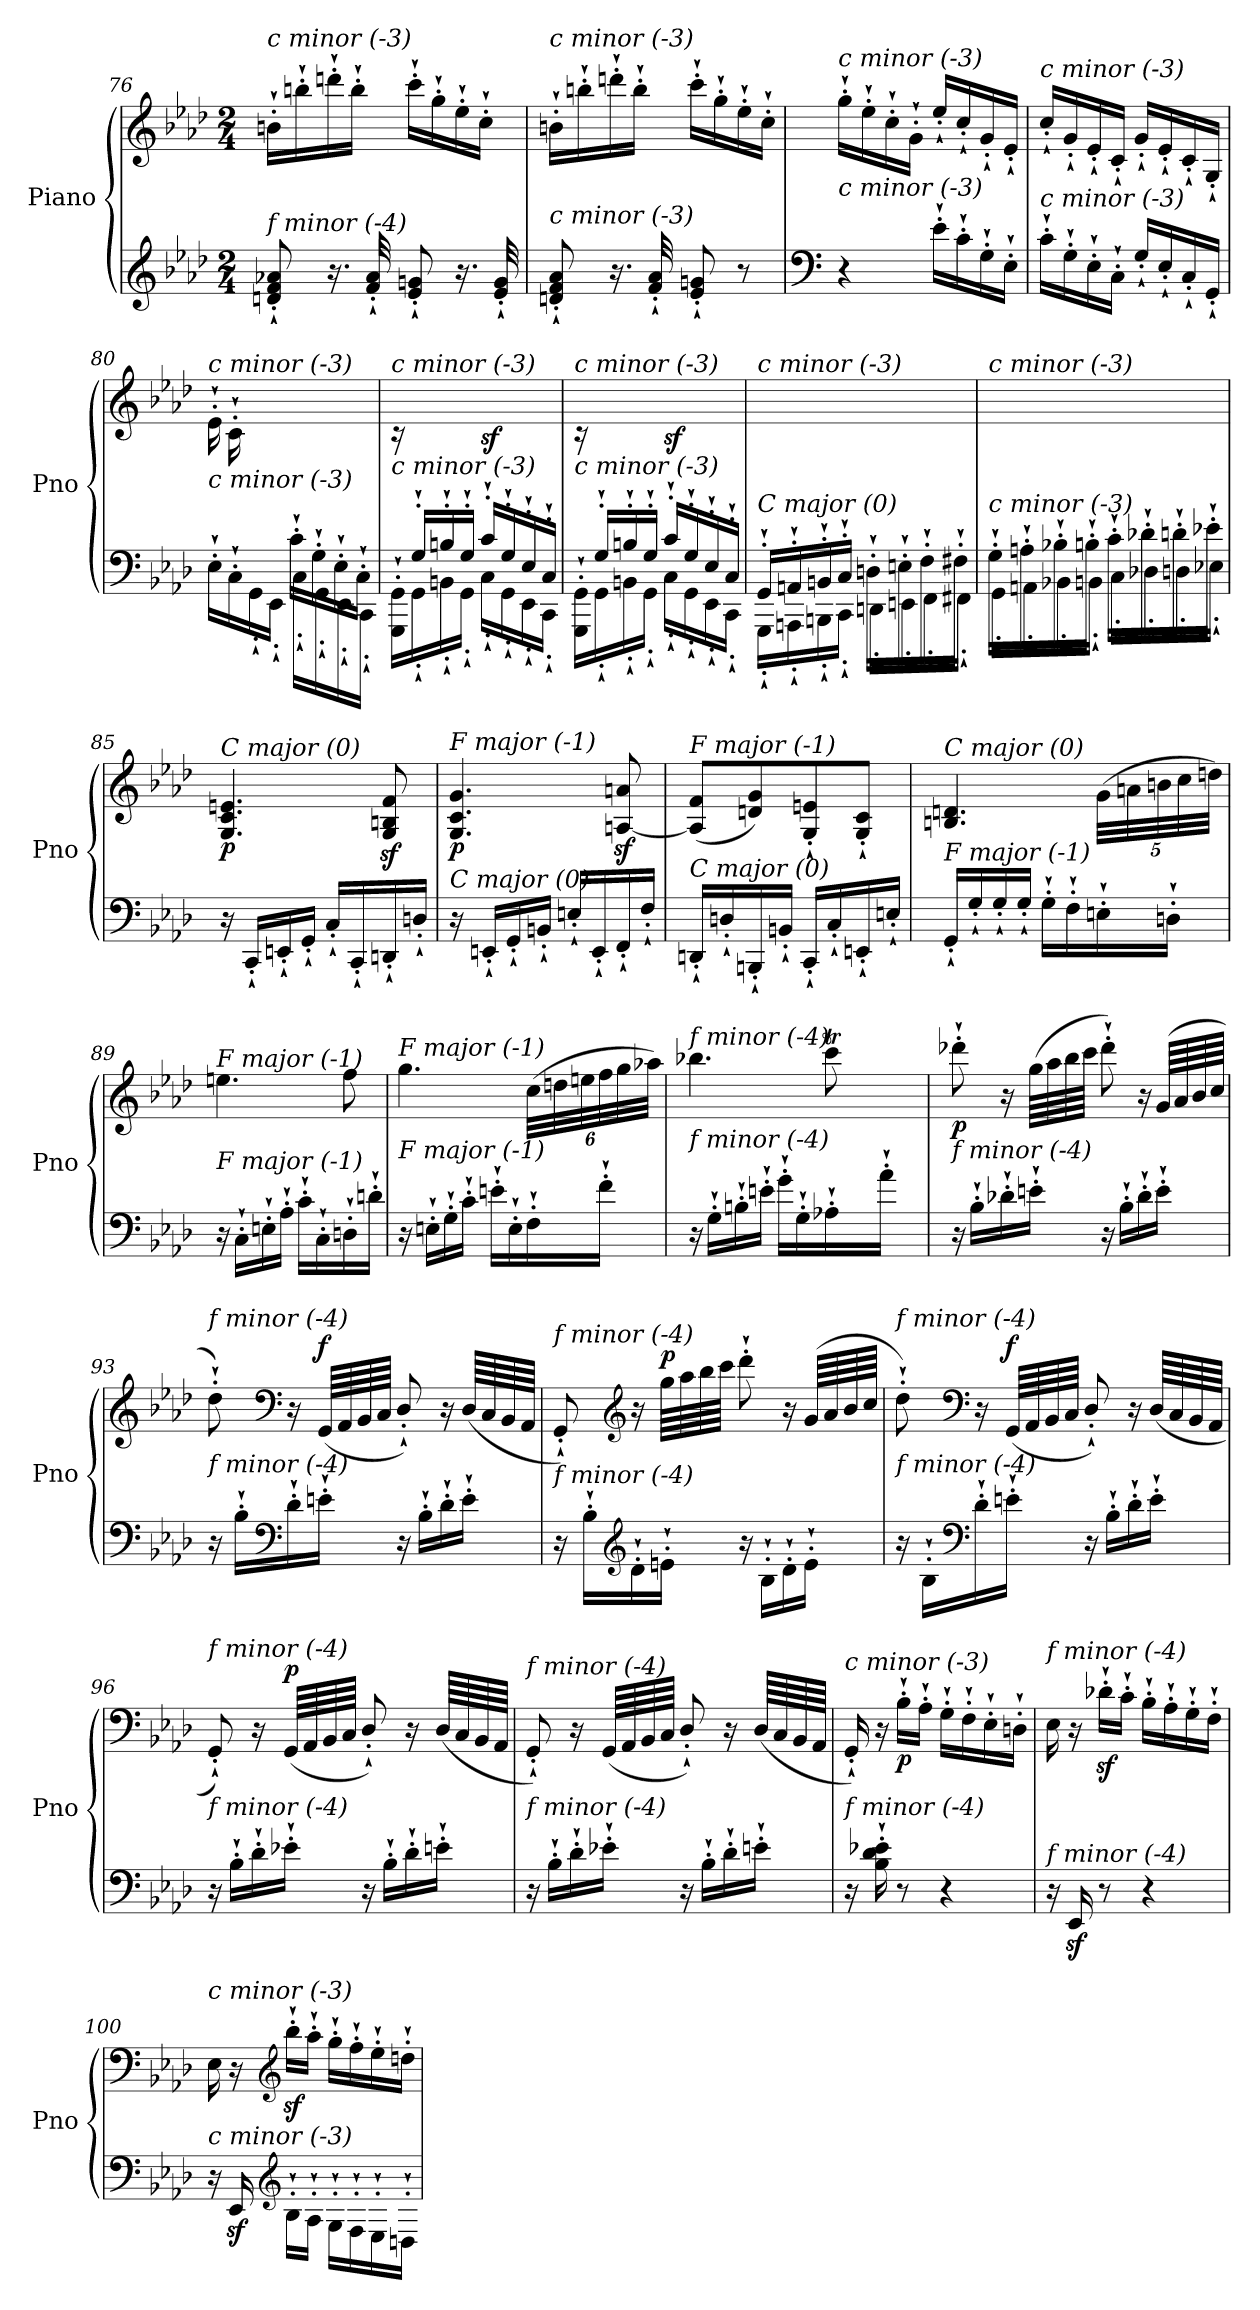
**kern	**kern	**dynam
*part1	*part1	*part1
*staff2	*staff1	*staff1/2
*I"Piano	*	*
*I'Pno	*	*
!!LO:LB:g=z
*clefG2	*clefG2	*
*k[b-e-a-d-]	*k[b-e-a-d-]	*
*M2/4	*M2/4	*
=76	=76	=76
!	!LO:TX:i:t=c minor (-3)	!
!LO:TX:i:t=f minor (-4)	!	!
8dn/`' 8f/`' 8a-X/`'	16bn`'\LL	.
.	16bbn`'\	.
16.r	16dddn`'\	.
.	16bb`'\JJ	.
32f/`' 32a-/`'	.	.
8e-/`' 8gn/`'	16ccc`'\LL	.
.	16gg`'\	.
16.r	16ee-`'\	.
.	16cc`'\JJ	.
32e-/`' 32g/`'	.	.
=77	=77	=77
!	!LO:TX:i:t=c minor (-3)	!
!LO:TX:i:t=c minor (-3)	!	!
8dn/`' 8f/`' 8a-/`'	16bn`'\LL	.
.	16bbn`'\	.
16.r	16dddn`'\	.
.	16bb`'\JJ	.
32f/`' 32a-/`'	.	.
8e-/`' 8gn/`'	16ccc`'\LL	.
.	16gg`'\	.
8r	16ee-`'\	.
.	16cc`'\JJ	.
=78	=78	=78
*clefF4	*	*
!	!LO:TX:i:t=c minor (-3)	!
!LO:TX:i:t=c minor (-3)	!	!
4r	16gg`'\LL	.
.	16ee-`'\	.
.	16cc`'\	.
.	16g`'\JJ	.
16e-`'\LL	16ee-`'/LL	.
16c`'\	16cc`'/	.
16G`'\	16g`'/	.
16E-`'\JJ	16e-`'/JJ	.
=79	=79	=79
!	!LO:TX:i:t=c minor (-3)	!
!LO:TX:i:t=c minor (-3)	!	!
16c`'\LL	16cc`'/LL	.
16G`'\	16g`'/	.
16E-`'\	16e-`'/	.
16C`'\JJ	16c`'/JJ	.
16G`'/LL	16g`'/LL	.
16E-`'/	16e-`'/	.
16C`'/	16c`'/	.
16GG`'/JJ	16G`'/JJ	.
!!LO:LB:g=z
=80	=80	=80
*^	*	*
!	!	!LO:TX:i:t=c minor (-3)	!
!LO:TX:i:t=c minor (-3)	!	!	!
8ryy	16E-`'\LL	16e-`'\LL	.
.	16C`'\	16c`'\	.
16G`'/	16GG`'\	4.ryy	.
16E-`'/JJ	16EE-`'\JJ	.	.
16c`'\LL	16C`'\LL	.	.
16G`'\	16GG`'\	.	.
16E-`'\	16EE-`'\	.	.
16C`'\JJ	16CC`'\JJ	.	.
!!LO:LB:g=z
=81	=81	=81	=81
!	!	!LO:TX:i:t=c minor (-3)	!
!LO:TX:i:t=c minor (-3)	!	!	!
16ryy	16GGG\`' 16GG\`'LL	16rc	.
16G`'/LL	16GG`'\	8.ryy	.
16Bn`'/	16BBn`'\	.	.
16G`'/JJ	16GG`'\JJ	.	.
!	!	!	!LO:DY:b
16c`'/LL	16C`'\LL	4ryy	sf
16G`'/	16GG`'\	.	.
16E-`'/	16EE-`'\	.	.
16C`'/JJ	16CC`'\JJ	.	.
=82	=82	=82	=82
!	!	!LO:TX:i:t=c minor (-3)	!
!LO:TX:i:t=c minor (-3)	!	!	!
16ryy	16GGG\`' 16GG\`'LL	16rc	.
16G`'/LL	16GG`'\	8.ryy	.
16Bn`'/	16BBn`'\	.	.
16G`'/JJ	16GG`'\JJ	.	.
!	!	!	!LO:DY:b
16c`'/LL	16C`'\LL	4ryy	sf
16G`'/	16GG`'\	.	.
16E-`'/	16EE-`'\	.	.
16C`'/JJ	16CC`'\JJ	.	.
=83	=83	=83	=83
!	!	!LO:TX:i:t=c minor (-3)	!
!LO:TX:i:t=C major (0)	!	!	!
!	!	!	!LO:DY:b
16GG`'/LL	16GGG`'\LL	2ryy	other-dynamics
16AAn`'/	16AAAn`'\	.	.
16BBn`'/	16BBBn`'\	.	.
16C`'/JJ	16CC`'\JJ	.	.
16Dn`'\LL	16DDn`'\LL	.	.
16En`'\	16EEn`'\	.	.
16F`'\	16FF`'\	.	.
16F#X`'\JJ	16FF#X`'\JJ	.	.
=84	=84	=84	=84
!	!	!LO:TX:i:t=c minor (-3)	!
!LO:TX:i:t=c minor (-3)	!	!	!
16G`'\LL	16GG`'\LL	2ryy	.
16An`'\	16AAn`'\	.	.
16B-X`'\	16BB-X`'\	.	.
16Bn`'\JJ	16BBn`'\JJ	.	.
16c`'\LL	16C`'\LL	.	.
16d-X`'i\	16D-X`'i\	.	.
16dn`'\	16Dn`'\	.	.
16e-X`'i\JJ	16E-X`'i\JJ	.	.
!!LO:PB:g=z
=85	=85	=85	=85
!	!	!LO:TX:i:t=C major (0)	!
!LO:TX:i:t=C major (0)	!	!	!
!	!	!	!LO:DY:b
*v	*v	*	*
16r	4.G/ 4.c/ 4.en/	p
16CC`'/LL	.	.
16EEn`'/	.	.
16GG`'/JJ	.	.
16C`'/LL	.	.
16CC`'/	.	.
16DDn`'/	8G/z> 8Bn/z> 8f/z>	.
16Dn`'/JJ	.	.
=86	=86	=86
!	!LO:TX:i:t=F major (-1)	!
!LO:TX:i:t=C major (0)	!	!
!	!	!LO:DY:b
16r	4.G/ 4.c/ 4.g/	p
16EEn`'/LL	.	.
16GG`'/	.	.
16BBn`'/JJ	.	.
16En`'/LL	.	.
16EE`'/	.	.
16FF`'/	[8An/z> 8an/z>	.
16F`'/JJ	.	.
=87	=87	=87
!	!LO:TX:i:t=F major (-1)	!
!LO:TX:i:t=C major (0)	!	!
16DDn`'/LL	(8A/] 8f/L	.
16Dn`'/	.	.
16BBBn`'/	8dn/ 8g/)	.
16BBn`'/JJ	.	.
16CC`'/LL	8G/`' 8en/`'	.
16C`'/	.	.
16EEn`'/	8G/`' 8c/`'J	.
16En`'/JJ	.	.
=88	=88	=88
!	!LO:TX:i:t=C major (0)	!
!LO:TX:i:t=F major (-1)	!	!
16GG`'/LL	4.Bn/ 4.dn/	.
16G`'/	.	.
16G`'/	.	.
16G`'/JJ	.	.
16G`'\LL	.	.
16F`'\	.	.
*	*Xbrackettup	*
16En`'\	(40g\LLL	.
.	40an\	.
.	40bn\	.
16Dn`'\JJ	.	.
.	40cc\	.
.	40ddn\JJJ)	.
!!LO:LB:g=z
=89	=89	=89
!	!LO:TX:i:t=F major (-1)	!
!LO:TX:i:t=F major (-1)	!	!
!	!	!LO:DY:b
16r	4.een\	other-dynamics
16C`'\LL	.	.
16En`'\	.	.
16A-`'\JJ	.	.
16c`'\LL	.	.
16C`'\	.	.
16Dn`'\	8ff\	.
16dn`'\JJ	.	.
=90	=90	=90
!	!LO:TX:i:t=F major (-1)	!
!LO:TX:i:t=F major (-1)	!	!
!	!	!LO:DY:b=2
16r	4.gg\	other-dynamics
16En`'\LL	.	.
16G`'\	.	.
16c`'\JJ	.	.
16en`'\LL	.	.
16E`'\	.	.
16F`'\	(48cc\LLL	.
.	48ddn\	.
.	48een\	.
16f`'\JJ	48ff\	.
.	48gg\	.
.	48aa-X\JJJ)	.
=91	=91	=91
*^	*^	*
!	!	!LO:TX:i:t=f minor (-4)	!	!
!LO:TX:i:t=f minor (-4)	!	!	!	!
4.ryy	16r	4.bb-X\	4.ryy	.
.	16G`'\LL	.	.	.
.	16Bn`'\	.	.	.
.	16en`'\JJ	.	.	.
.	16g`'\LL	.	.	.
.	16G`'\	.	.	.
*	*	*	*Xtuplet	*
8ryy	16A-X`'\	8ccct\	40ryy	.
.	.	.	40ddd-Xyy	.
.	.	.	40cccyy	.
.	16a-`'\JJ	.	.	.
.	.	.	40bb-yy	.
.	.	.	40cccyy	.
*v	*v	*	*	*
!!LO:LB:g=z
=92	=92	=92	=92
!	!LO:TX:i:t=f minor (-4)	!	!
!LO:TX:i:t=f minor (-4)	!	!	!
!	!	!	!LO:DY:b
*	*v	*v	*
16r	8ddd-X`'\	p
16B-`'\LL	.	.
16d-X`'\	16r	.
16en`'\JJ	(64gg\LLLL	.
.	64aa-\	.
.	64bb-\	.
.	64ccc\JJJJ	.
16r	8ddd-`'\)	.
16B-`'\LL	.	.
16d-`'\	16r	.
16e`'\JJ	(>64g/LLLL	.
.	64a-/	.
.	64b-/	.
.	64cc/JJJJ	.
!!LO:LB:g=z
=93	=93	=93
!	!LO:TX:i:t=f minor (-4)	!
!LO:TX:i:t=f minor (-4)	!	!
16r	8dd-`'\)	.
16B-`'\LL	.	.
*clefF4	*clefF4	*
16d-`'\	16r	.
!	!	!LO:DY:a
16en`'\JJ	(64GG/LLLL	f
.	64AA-/	.
.	64BB-/	.
.	64C/JJJJ	.
16r	8D-`'/)	.
16B-`'\LL	.	.
16d-`'\	16r	.
16e`'\JJ	(64D-/LLLL	.
.	64C/	.
.	64BB-/	.
.	64AA-/JJJJ	.
=94	=94	=94
!	!LO:TX:i:t=f minor (-4)	!
!LO:TX:i:t=f minor (-4)	!	!
16r	8GG`'/)	.
16B-`'\LL	.	.
*clefG2	*clefG2	*
16d-`'\	16r	.
!	!	!LO:DY:a
16en`'\JJ	64gg\LLLL	p
.	64aa-\	.
.	64bb-\	.
.	64ccc\JJJJ	.
16r	8ddd-`'\	.
16B-`'\LL	.	.
16d-`'\	16r	.
16e`'\JJ	(64g/LLLL	.
.	64a-/	.
.	64b-/	.
.	64cc/JJJJ	.
=95	=95	=95
!	!LO:TX:i:t=f minor (-4)	!
!LO:TX:i:t=f minor (-4)	!	!
16r	8dd-`'\)	.
16B-`'\LL	.	.
*clefF4	*clefF4	*
16d-`'\	16r	.
!	!	!LO:DY:a
16en`'\JJ	(64GG/LLLL	f
.	64AA-/	.
.	64BB-/	.
.	64C/JJJJ	.
16r	8D-`'/)	.
16B-`'\LL	.	.
16d-`'\	16r	.
16e`'\JJ	(64D-/LLLL	.
.	64C/	.
.	64BB-/	.
.	64AA-/JJJJ	.
!!LO:LB:g=z
=96	=96	=96
!	!LO:TX:i:t=f minor (-4)	!
!LO:TX:i:t=f minor (-4)	!	!
16r	8GG`'/)	.
16B-`'\LL	.	.
16d-`'\	16r	.
!	!	!LO:DY:a
16e-X`'\JJ	(64GG/LLLL	p
.	64AA-/	.
.	64BB-/	.
.	64C/JJJJ	.
16r	8D-`'/)	.
16B-`'\LL	.	.
16d-`'\	16r	.
16en`'\JJ	(64D-/LLLL	.
.	64C/	.
.	64BB-/	.
.	64AA-/JJJJ	.
=97	=97	=97
!	!LO:TX:i:t=f minor (-4)	!
!LO:TX:i:t=f minor (-4)	!	!
16r	8GG`'/)	.
16B-`'\LL	.	.
16d-`'\	16r	.
16e-X`'\JJ	(64GG/LLLL	.
.	64AA-/	.
.	64BB-/	.
.	64C/JJJJ	.
16r	8D-`'/)	.
16B-`'\LL	.	.
16d-`'\	16r	.
16en`'\JJ	(64D-/LLLL	.
.	64C/	.
.	64BB-/	.
.	64AA-/JJJJ	.
=98	=98	=98
!	!LO:TX:i:t=c minor (-3)	!
!LO:TX:i:t=f minor (-4)	!	!
16r	16GG`'/)	.
16B-\`' 16d-\`' 16e-X\`'	16r	.
!	!	!LO:DY:b
8r	16B-`'\LL	p
.	16A-`'\JJ	.
4r	16G`'\LL	.
.	16F`'\	.
.	16E-`'\	.
.	16Dn`'\JJ	.
=99	=99	=99
!	!LO:TX:i:t=f minor (-4)	!
!LO:TX:i:t=f minor (-4)	!	!
16r	16E-\	.
16EE-z</	16r	.
8r	16d-Xz<`'\LL	.
.	16c`'\JJ	.
4r	16B-`'\LL	.
.	16A-`'\	.
.	16G`'\	.
.	16F`'\JJ	.
!!LO:LB:g=z
=100	=100	=100
!	!LO:TX:i:t=c minor (-3)	!
!LO:TX:i:t=c minor (-3)	!	!
16r	16E-\	.
16EE-z</	16r	.
*clefG2	*clefG2	*
16B-`'\LL	16bb-z<`'\LL	.
16A-`'\JJ	16aa-`'\JJ	.
16G`'\LL	16gg`'\LL	.
16F`'\	16ff`'\	.
16E-`'\	16ee-`'\	.
16Dn`'\JJ	16ddn`'\JJ	.
=	=	=
*-	*-	*-
